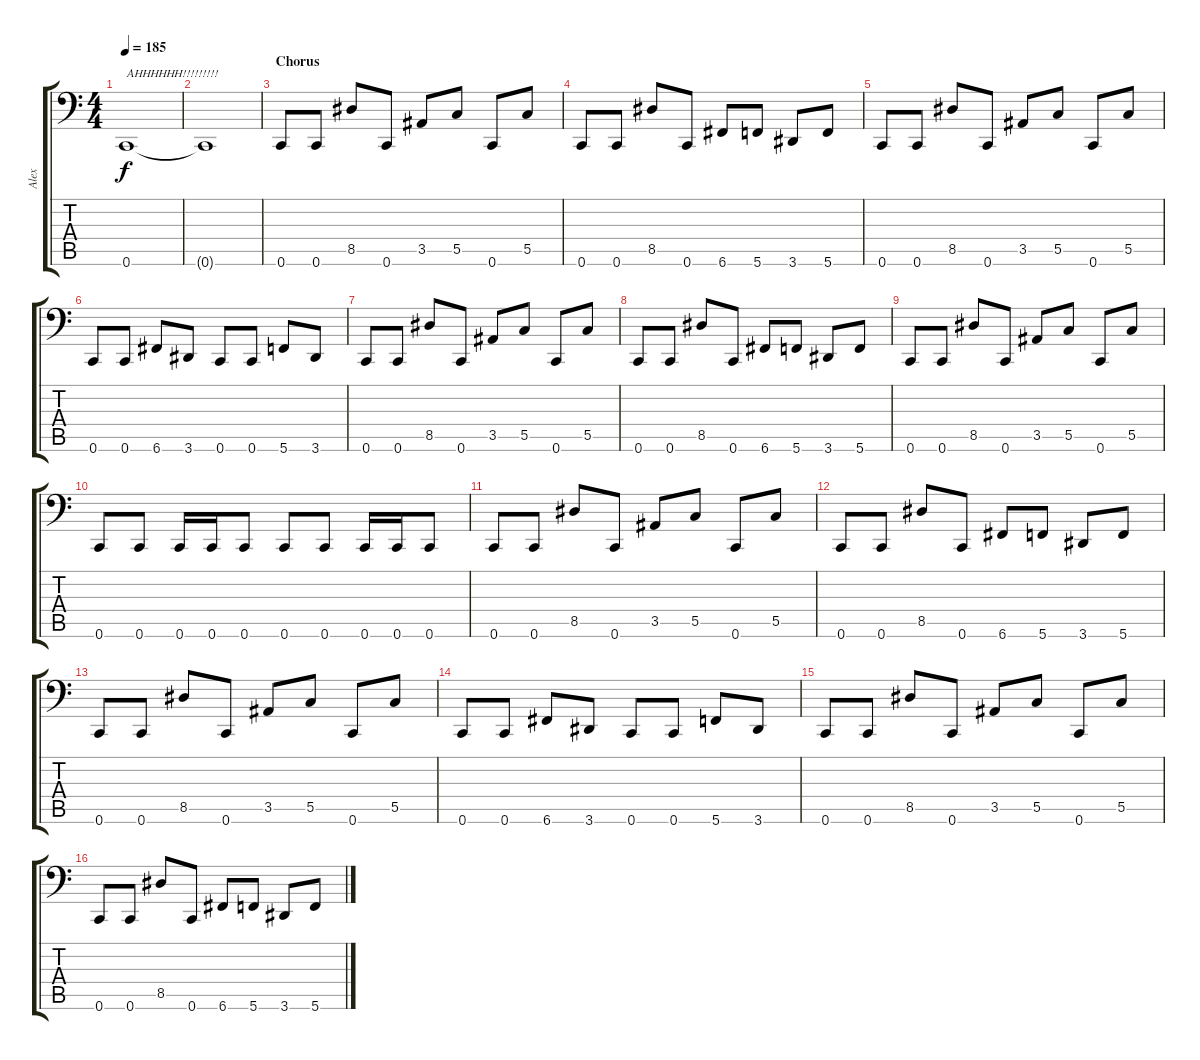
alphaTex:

\track ("Alex" "Alex") {instrument slapbass1}
\staff {score tabs}
\tuning (D3 A2 F2 C2 G1 C1) {hide}
\ts (4 4)
\tempo 185
\clef f4
\ks c
0.6{t}.1{txt "AHHHHHH!!!!!!!!!" dy f} |
0.6{t}.1 |
\section ("" "Chorus")
0.6.8 0.6.8 8.5.8 0.6.8 3.5.8 5.5.8 0.6.8 5.5.8 |
0.6.8 0.6.8 8.5.8 0.6.8 6.6.8 5.6.8 3.6.8 5.6.8 |
0.6.8 0.6.8 8.5.8 0.6.8 3.5.8 5.5.8 0.6.8 5.5.8 |
0.6.8 0.6.8 6.6.8 3.6.8 0.6.8 0.6.8 5.6.8 3.6.8 |
0.6.8 0.6.8 8.5.8 0.6.8 3.5.8 5.5.8 0.6.8 5.5.8 |
0.6.8 0.6.8 8.5.8 0.6.8 6.6.8 5.6.8 3.6.8 5.6.8 |
0.6.8 0.6.8 8.5.8 0.6.8 3.5.8 5.5.8 0.6.8 5.5.8 |
0.6.8 0.6.8 0.6.16 0.6.16 0.6.8 0.6.8 0.6.8 0.6.16 0.6.16 0.6.8 |
0.6.8 0.6.8 8.5.8 0.6.8 3.5.8 5.5.8 0.6.8 5.5.8 |
0.6.8 0.6.8 8.5.8 0.6.8 6.6.8 5.6.8 3.6.8 5.6.8 |
0.6.8 0.6.8 8.5.8 0.6.8 3.5.8 5.5.8 0.6.8 5.5.8 |
0.6.8 0.6.8 6.6.8 3.6.8 0.6.8 0.6.8 5.6.8 3.6.8 |
0.6.8 0.6.8 8.5.8 0.6.8 3.5.8 5.5.8 0.6.8 5.5.8 |
0.6.8 0.6.8 8.5.8 0.6.8 6.6.8 5.6.8 3.6.8 5.6.8
